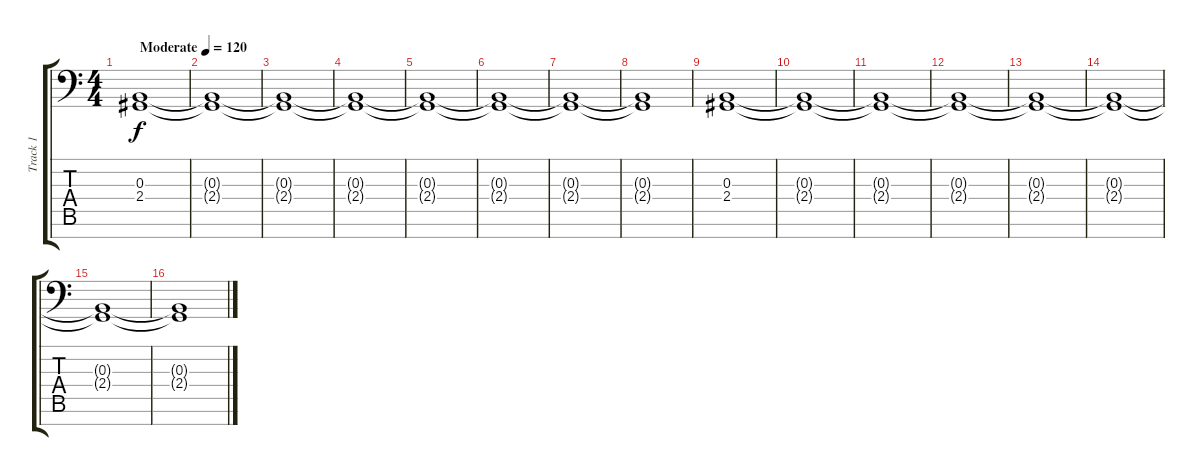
\track ("Track 1" "Track 1") {instrument synthstrings1}
\staff {score tabs}
\tuning (Ab3 Eb3 B2 Gb2 Db2 Ab1 Db1) {hide}
\ts (4 4)
\tempo (120 "Moderate")
\clef f4
\ks c
(0.3 2.4).1{dy f instrument synthstrings1} |
(0.3{t} 2.4{t}).1 |
(0.3{t} 2.4{t}).1 |
(0.3{t} 2.4{t}).1 |
(0.3{t} 2.4{t}).1 |
(0.3{t} 2.4{t}).1 |
(0.3{t} 2.4{t}).1 |
(0.3{t} 2.4{t}).1 |
(0.3 2.4).1 |
(0.3{t} 2.4{t}).1 |
(0.3{t} 2.4{t}).1 |
(0.3{t} 2.4{t}).1 |
(0.3{t} 2.4{t}).1 |
(0.3{t} 2.4{t}).1 |
(0.3{t} 2.4{t}).1 |
(0.3{t} 2.4{t}).1
